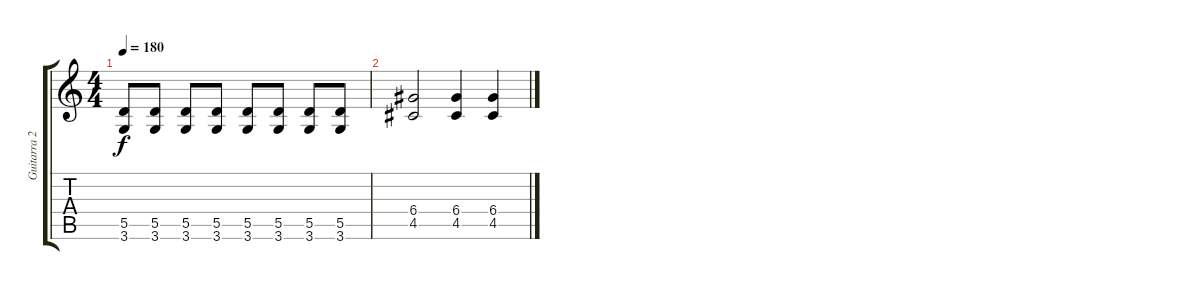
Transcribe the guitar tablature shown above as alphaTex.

\track ("Guitarra 2" "Guitarra 2") {instrument overdrivenguitar}
\staff {score tabs}
\tuning (E4 B3 G3 D3 A2 E2) {hide}
\ts (4 4)
\tempo 180
\clef g2
\ks c
(5.5 3.6).8{dy f} (5.5 3.6).8 (5.5 3.6).8 (5.5 3.6).8 (5.5 3.6).8 (5.5 3.6).8 (5.5 3.6).8 (5.5 3.6).8 |
(6.4 4.5).2 (6.4 4.5).4 (6.4 4.5).4
